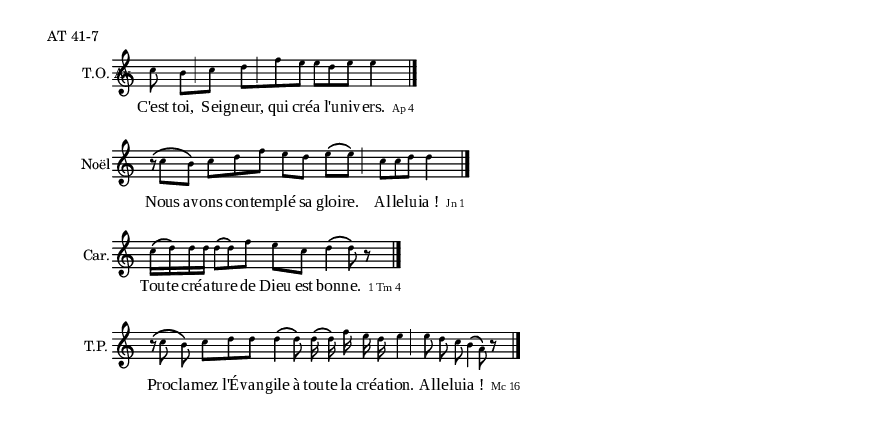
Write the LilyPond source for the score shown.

\version "2.10.0"
 \include "definitions.ly"
\markup {AT 41-7 }




\relative c'' { 
	\new Staff {
		\cadenzaOn
		\set Staff.instrumentName = \markup{ \center-align { T.O. Av. } }
		c8
		b8[\cesure \pespace c]
		\times 2/3 { d8[\cesure\pespace  f e] }
		\times 2/3 { e8[ d e] } e4
		\endBar
	}	\addlyrics {
		C'est toi, Sei -- gneur, qui cré -- a l'u -- niv -- ers.
		\markup { \citation #"Ap 4"}
	}
}

\relative c'' { 
	\new Staff {
		\cadenzaOn
		\set Staff.instrumentName = \markup{ \center-align { Noël } }
		\times 2/3 { r8\( c[ b]\) }
		\times 2/3 { c8[ d f] }
		e8[ d] e8[\( e\)] \cesure\pespace 
		\times 2/3 {c8[ c d]} d4 
		\endBar
	}	\addlyrics {
		Nous av -- ons con -- tem -- plé sa gloi -- re. Al -- le -- lu -- "ia !"
		\markup { \citation #"Jn 1"}
	}
}

\relative c'' { 
	\new Staff {
		\cadenzaOn
		\set Staff.instrumentName = \markup{ \center-align { Car. } }
		c16[\( d\) d d]
		\times 2/3 { d8[\( d\) f] }
		e8[ c]
		d4\( d8\) r8
		\endBar
	}	\addlyrics {
		Tou -- te cré -- a -- tu -- re de Dieu est bon -- ne.
		\markup { \citation #"1 Tm 4"}
	}
}
\relative c'' { 
	\new Staff {
		\cadenzaOn
		\set Staff.instrumentName = \markup{ \center-align { T.P. } }
		\times 2/3 { r8\( c b\) }
		\times 2/3 { c[ d d] }
		\times 2/3 { d4\( d8\) }
		\times 2/5 { d16\( d\) f e d }
		e4
		\cesureall\pespace 
		\times 2/3 { e8 d c }
		\stemDown
		b4\( a8\) r
		\endBar
	}	\addlyrics {
		Proc -- la -- mez l'É -- van -- gile à tou -- te la cré -- a -- tion. Al -- le -- lui -- "a !" _
		\markup { \citation #"Mc 16"}
	}
}
